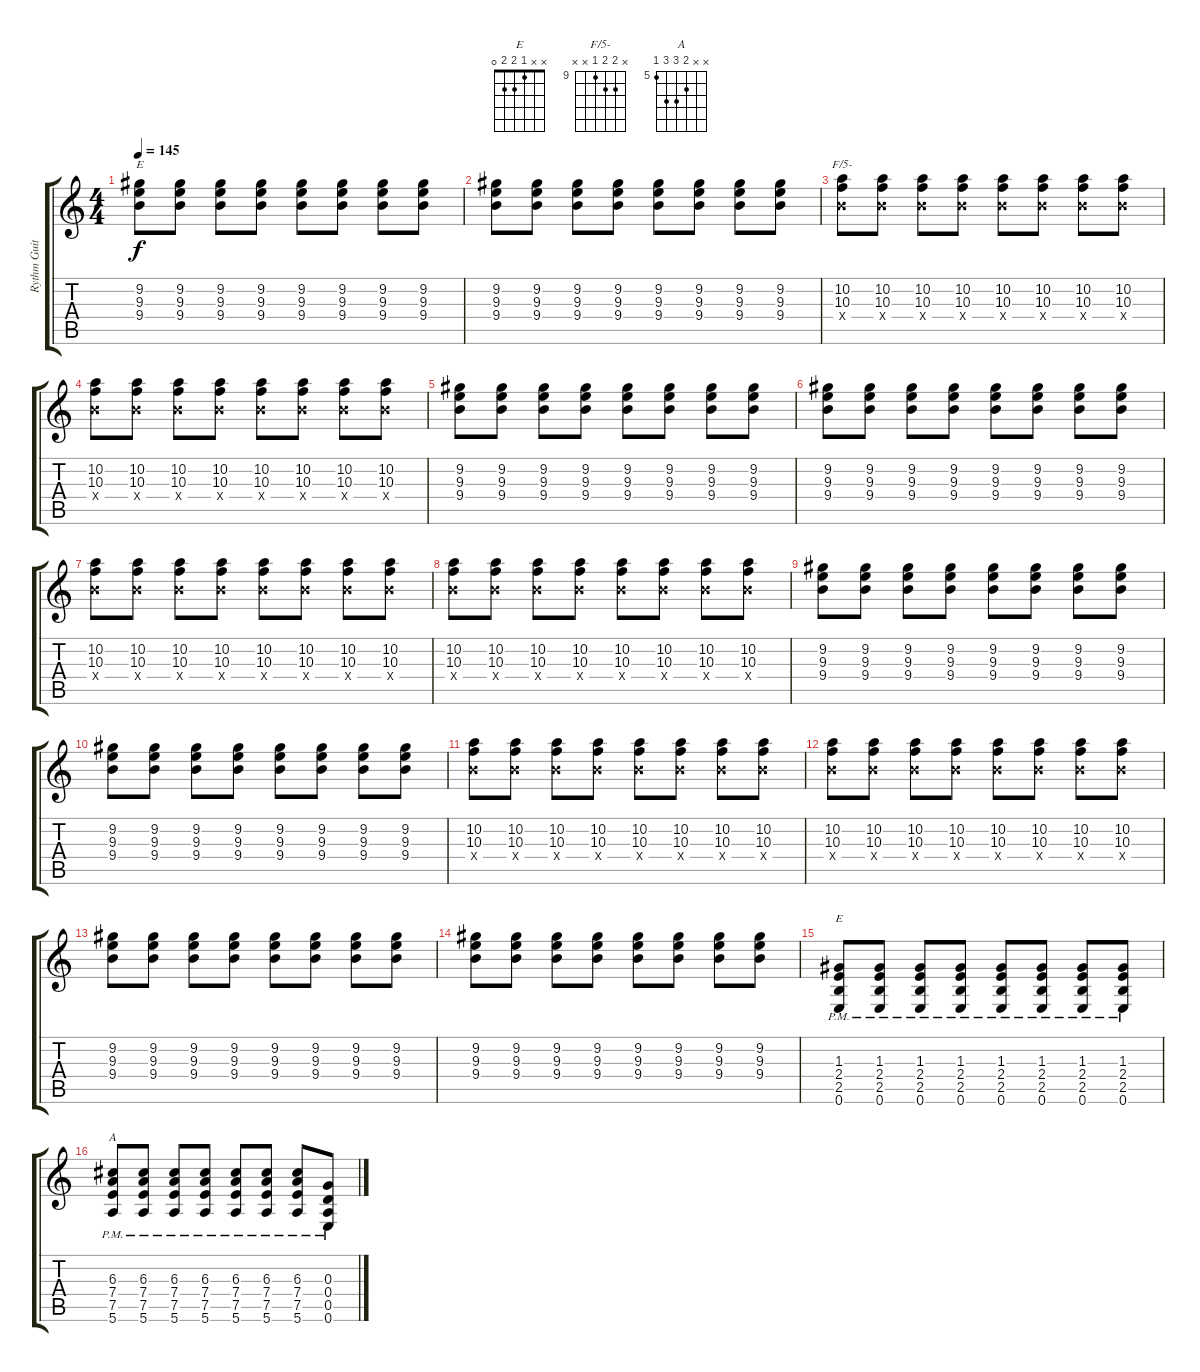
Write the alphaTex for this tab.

\track ("Rythm Guitar (Albert)" "Rythm Guit") {instrument overdrivenguitar}
\staff {score tabs}
\tuning (E4 B3 G3 D3 A2 E2) {hide}
\chord ("E" x 9 9 9 x x) {firstfret 9 barre 9}
\chord ("F/5-" x 10 10 9 x x) {firstfret 9 barre 9}
\chord ("E" x x 1 2 2 0)
\chord ("A" x x 6 7 7 5) {firstfret 5}
\ts (4 4)
\tempo 145
\clef g2
\ks c
(9.2 9.3 9.4).8{ch "E" dy f} (9.2 9.3 9.4).8 (9.2 9.3 9.4).8 (9.2 9.3 9.4).8 (9.2 9.3 9.4).8 (9.2 9.3 9.4).8 (9.2 9.3 9.4).8 (9.2 9.3 9.4).8 |
(9.2 9.3 9.4).8 (9.2 9.3 9.4).8 (9.2 9.3 9.4).8 (9.2 9.3 9.4).8 (9.2 9.3 9.4).8 (9.2 9.3 9.4).8 (9.2 9.3 9.4).8 (9.2 9.3 9.4).8 |
(10.2 10.3 9.4{x}).8{ch "F/5-"} (10.2 10.3 9.4{x}).8 (10.2 10.3 9.4{x}).8 (10.2 10.3 9.4{x}).8 (10.2 10.3 9.4{x}).8 (10.2 10.3 9.4{x}).8 (10.2 10.3 9.4{x}).8 (10.2 10.3 9.4{x}).8 |
(10.2 10.3 9.4{x}).8 (10.2 10.3 9.4{x}).8 (10.2 10.3 9.4{x}).8 (10.2 10.3 9.4{x}).8 (10.2 10.3 9.4{x}).8 (10.2 10.3 9.4{x}).8 (10.2 10.3 9.4{x}).8 (10.2 10.3 9.4{x}).8 |
(9.2 9.3 9.4).8 (9.2 9.3 9.4).8 (9.2 9.3 9.4).8 (9.2 9.3 9.4).8 (9.2 9.3 9.4).8 (9.2 9.3 9.4).8 (9.2 9.3 9.4).8 (9.2 9.3 9.4).8 |
(9.2 9.3 9.4).8 (9.2 9.3 9.4).8 (9.2 9.3 9.4).8 (9.2 9.3 9.4).8 (9.2 9.3 9.4).8 (9.2 9.3 9.4).8 (9.2 9.3 9.4).8 (9.2 9.3 9.4).8 |
(10.2 10.3 9.4{x}).8 (10.2 10.3 9.4{x}).8 (10.2 10.3 9.4{x}).8 (10.2 10.3 9.4{x}).8 (10.2 10.3 9.4{x}).8 (10.2 10.3 9.4{x}).8 (10.2 10.3 9.4{x}).8 (10.2 10.3 9.4{x}).8 |
(10.2 10.3 9.4{x}).8 (10.2 10.3 9.4{x}).8 (10.2 10.3 9.4{x}).8 (10.2 10.3 9.4{x}).8 (10.2 10.3 9.4{x}).8 (10.2 10.3 9.4{x}).8 (10.2 10.3 9.4{x}).8 (10.2 10.3 9.4{x}).8 |
(9.2 9.3 9.4).8 (9.2 9.3 9.4).8 (9.2 9.3 9.4).8 (9.2 9.3 9.4).8 (9.2 9.3 9.4).8 (9.2 9.3 9.4).8 (9.2 9.3 9.4).8 (9.2 9.3 9.4).8 |
(9.2 9.3 9.4).8 (9.2 9.3 9.4).8 (9.2 9.3 9.4).8 (9.2 9.3 9.4).8 (9.2 9.3 9.4).8 (9.2 9.3 9.4).8 (9.2 9.3 9.4).8 (9.2 9.3 9.4).8 |
(10.2 10.3 9.4{x}).8 (10.2 10.3 9.4{x}).8 (10.2 10.3 9.4{x}).8 (10.2 10.3 9.4{x}).8 (10.2 10.3 9.4{x}).8 (10.2 10.3 9.4{x}).8 (10.2 10.3 9.4{x}).8 (10.2 10.3 9.4{x}).8 |
(10.2 10.3 9.4{x}).8 (10.2 10.3 9.4{x}).8 (10.2 10.3 9.4{x}).8 (10.2 10.3 9.4{x}).8 (10.2 10.3 9.4{x}).8 (10.2 10.3 9.4{x}).8 (10.2 10.3 9.4{x}).8 (10.2 10.3 9.4{x}).8 |
(9.2 9.3 9.4).8 (9.2 9.3 9.4).8 (9.2 9.3 9.4).8 (9.2 9.3 9.4).8 (9.2 9.3 9.4).8 (9.2 9.3 9.4).8 (9.2 9.3 9.4).8 (9.2 9.3 9.4).8 |
(9.2 9.3 9.4).8 (9.2 9.3 9.4).8 (9.2 9.3 9.4).8 (9.2 9.3 9.4).8 (9.2 9.3 9.4).8 (9.2 9.3 9.4).8 (9.2 9.3 9.4).8 (9.2 9.3 9.4).8 |
(1.3{pm} 2.4{pm} 2.5 0.6).8{ch "E" instrument overdrivenguitar} (1.3{pm} 2.4{pm} 2.5 0.6).8 (1.3{pm} 2.4{pm} 2.5 0.6).8 (1.3{pm} 2.4{pm} 2.5 0.6).8 (1.3{pm} 2.4{pm} 2.5 0.6).8 (1.3{pm} 2.4{pm} 2.5 0.6{pm}).8 (1.3{pm} 2.4{pm} 2.5 0.6).8 (1.3{pm} 2.4{pm} 2.5 0.6).8 |
(6.3{pm} 7.4{pm} 7.5{pm} 5.6).8{ch "A"} (6.3{pm} 7.4{pm} 7.5{pm} 5.6).8 (6.3{pm} 7.4{pm} 7.5{pm} 5.6).8 (6.3{pm} 7.4{pm} 7.5{pm} 5.6).8 (6.3{pm} 7.4{pm} 7.5{pm} 5.6).8 (6.3{pm} 7.4{pm} 7.5{pm} 5.6).8 (6.3{pm} 7.4{pm} 7.5{pm} 5.6).8 (0.3{pm} 0.4{pm} 0.5{pm} 0.6).8
